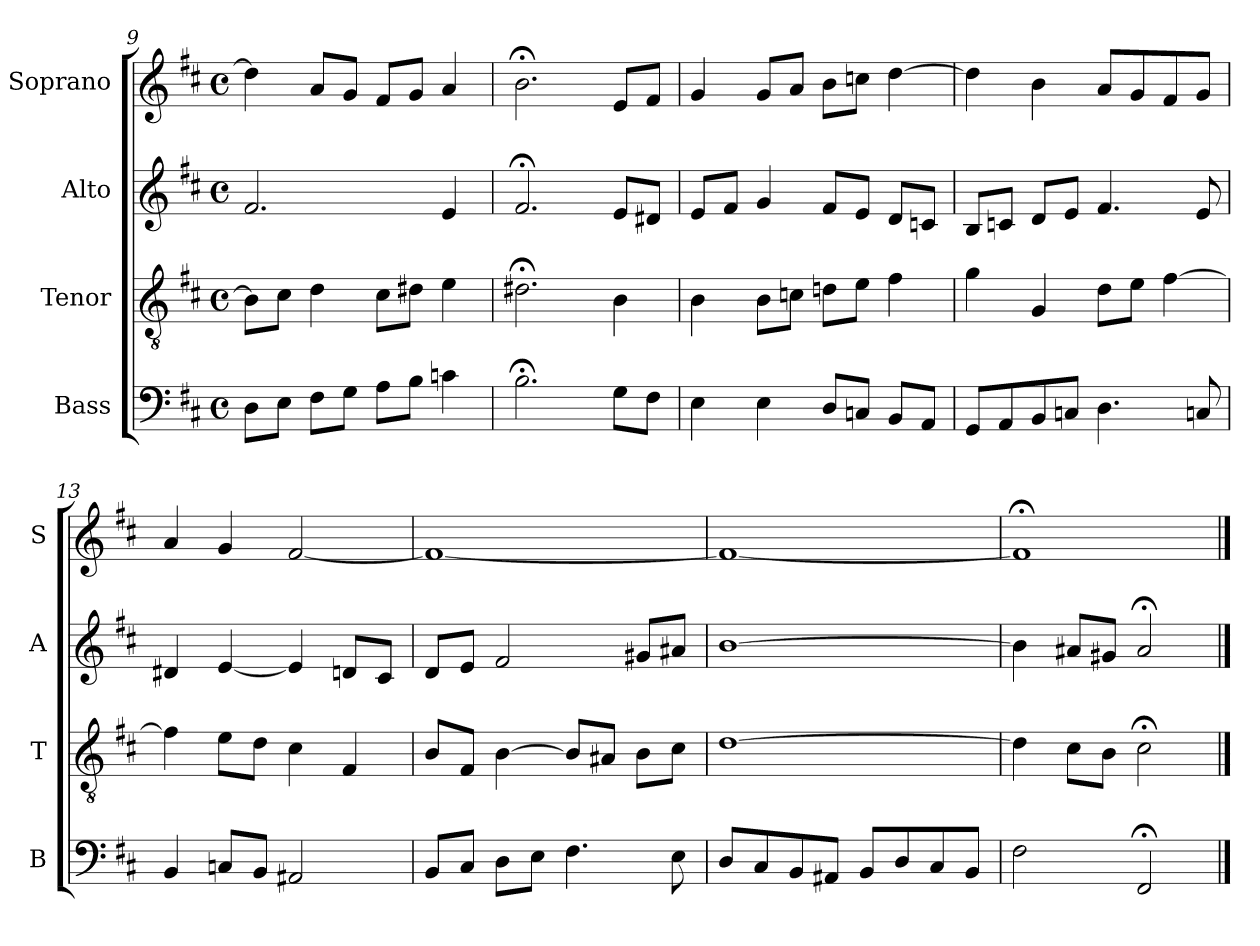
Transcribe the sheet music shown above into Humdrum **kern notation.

**kern	**kern	**kern	**kern
*part4	*part3	*part2	*part1
*staff4	*staff3	*staff2	*staff1
*I"Bass	*I"Tenor	*I"Alto	*I"Soprano
*I'B	*I'T	*I'A	*I'S
*clefF4	*clefGv2	*clefG2	*clefG2
*k[f#c#]	*k[f#c#]	*k[f#c#]	*k[f#c#]
*b:	*b:	*b:	*b:
*M4/4	*M4/4	*M4/4	*M4/4
*met(c)	*met(c)	*met(c)	*met(c)
=9	=9	=9	=9
8DL	8BL]	2.f#	4dd]
8EJ	8c#J	.	.
8F#L	4d	.	8aL
8GJ	.	.	8gJ
8AL	8c#L	.	8f#L
8BJ	8d#XJ	.	8gJ
4cn	4e	4e	4a
=10	=10	=10	=10
2.B;<	2.d#X;<	2.f#;<	2.b;<
8GL	4B	8eL	8eL
8F#J	.	8d#XJ	8f#J
=11	=11	=11	=11
4E	4B	8eL	4g
.	.	8f#J	.
4E	8BL	4g	8gL
.	8cnJ	.	8aJ
8DL	8dnL	8f#L	8bL
8CnJ	8eJ	8eJ	8ccnJ
8BBL	4f#	8dL	[4dd
8AAJ	.	8cnJ	.
=12	=12	=12	=12
8GGL	4g	8BL	4dd]
8AA	.	8cnJ	.
8BB	4G	8dL	4b
8CnJ	.	8eJ	.
4.D	8dL	4.f#	8aL
.	8eJ	.	8g
.	[4f#	.	8f#
8Cn	.	8e	8gJ
=13	=13	=13	=13
4BB	4f#]	4d#X	4a
8CnL	8eL	[4e	4g
8BBJ	8dJ	.	.
2AA#X	4c#	4e]	[2f#
.	4F#	8dnL	.
.	.	8c#J	.
=14	=14	=14	=14
8BBL	8BL	8dL	1f#_
8C#J	8F#J	8eJ	.
8DL	[4B	2f#	.
8EJ	.	.	.
4.F#	8BL]	.	.
.	8A#XJ	.	.
.	8BL	8g#XL	.
8E	8c#J	8a#XJ	.
=15	=15	=15	=15
8DL	[1d	[1b	1f#_
8C#	.	.	.
8BB	.	.	.
8AA#XJ	.	.	.
8BBL	.	.	.
8D	.	.	.
8C#	.	.	.
8BBJ	.	.	.
=16	=16	=16	=16
2F#	4d]	4b]	1f#;<]
.	8c#L	8a#XL	.
.	8BJ	8g#XJ	.
2FF#;<	2c#;<	2a#;<	.
==	==	==	==
*-	*-	*-	*-
